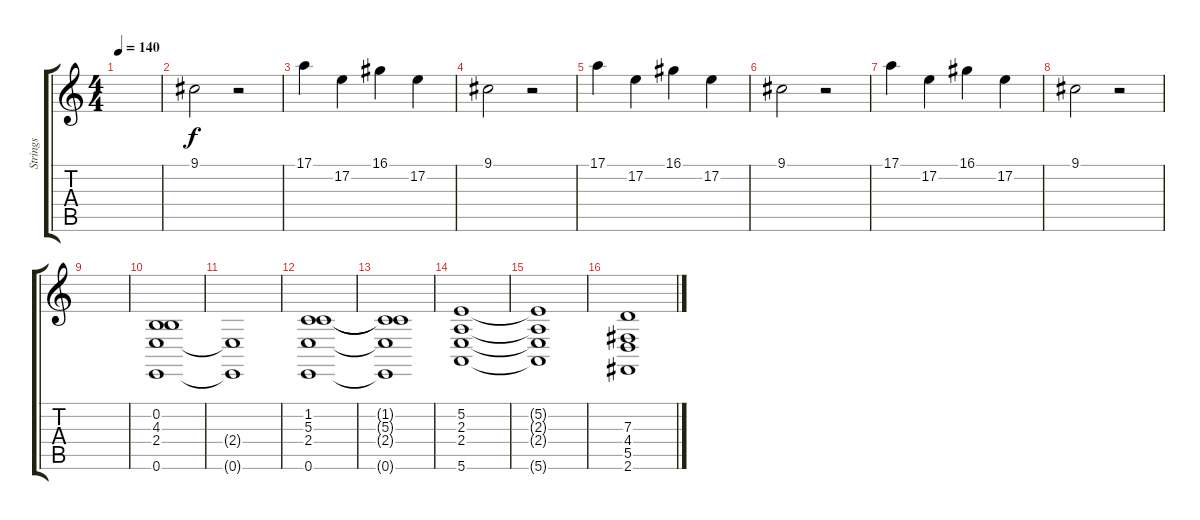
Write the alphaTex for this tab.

\track ("Strings" "Strings") {instrument stringensemble1}
\staff {score tabs}
\tuning (E4 B3 G3 D3 A2 E2) {hide}
\ts (4 4)
\tempo 140
\clef g2
\ks c
|
9.1.2{volume 15 instrument stringensemble1} r.2 |
17.1.4 17.2.4 16.1.4 17.2.4 |
9.1.2 r.2 |
17.1.4 17.2.4 16.1.4 17.2.4 |
9.1.2 r.2 |
17.1.4 17.2.4 16.1.4 17.2.4 |
9.1.2 r.2 |
|
(0.2 4.3 2.4 0.6).1{instrument synthstrings2} |
(2.4{t} 0.6{t}).1 |
(1.2 5.3 2.4 0.6).1 |
(1.2{t} 5.3{t} 2.4{t} 0.6{t}).1 |
(5.2 2.3 2.4 5.6).1 |
(5.2{t} 2.3{t} 2.4{t} 5.6{t}).1 |
(7.3 4.4 5.5 2.6).1
